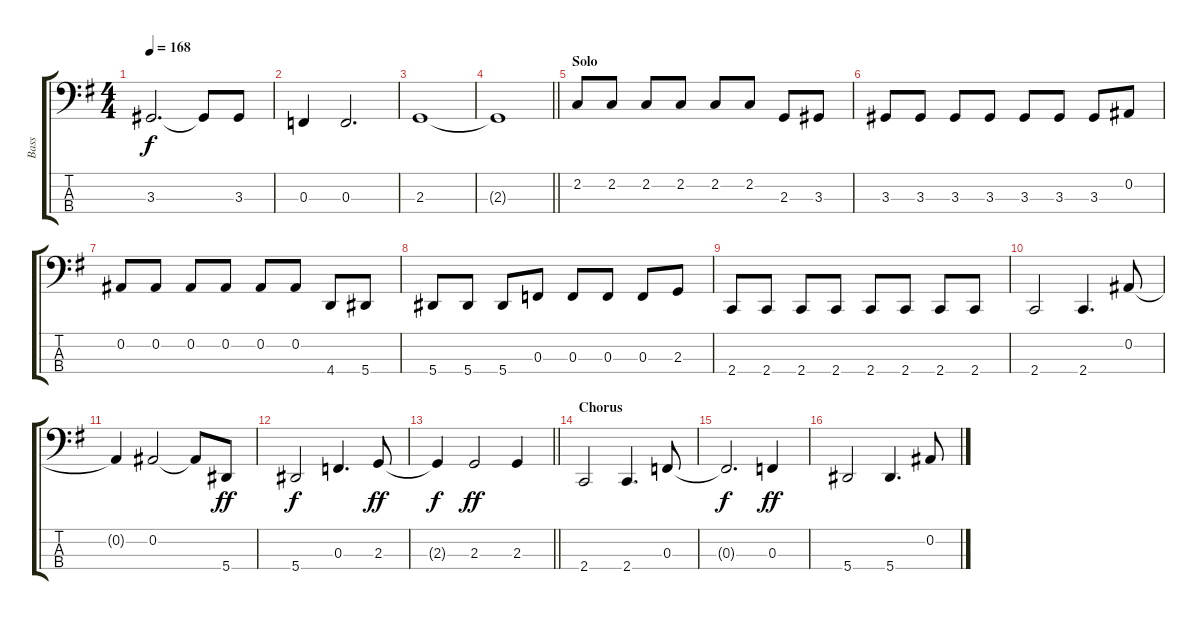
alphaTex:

\track ("Bass" "Bass") {instrument electricbassfinger}
\staff {score tabs}
\tuning (Eb2 Bb1 F1 Bb0) {hide}
\ts (4 4)
\tempo 168
\clef f4
\ks g
3.3.2{d dy f} 3.3{t}.8 3.3.8 |
0.3.4 0.3.2{d} |
2.3.1 |
\barLineRight lightlight
2.3{t}.1 |
\section ("" "Solo")
2.2.8 2.2.8 2.2.8 2.2.8 2.2.8 2.2.8 2.3.8 3.3.8 |
3.3.8 3.3.8 3.3.8 3.3.8 3.3.8 3.3.8 3.3.8 0.2.8 |
0.2.8 0.2.8 0.2.8 0.2.8 0.2.8 0.2.8 4.4.8 5.4.8 |
5.4.8 5.4.8 5.4.8 0.3.8 0.3.8 0.3.8 0.3.8 2.3.8 |
2.4.8 2.4.8 2.4.8 2.4.8 2.4.8 2.4.8 2.4.8 2.4.8 |
2.4.2 2.4.4{d} 0.2.8 |
0.2{t}.4 0.2.2 0.2{t}.8 5.4.8{dy ff} |
5.4.2{dy f} 0.3.4{d} 2.3.8{dy ff} |
\barLineRight lightlight
2.3{t}.4{dy f} 2.3.2{dy ff} 2.3.4 |
\section ("" "Chorus")
2.4.2 2.4.4{d} 0.3.8 |
0.3{t}.2{d dy f} 0.3.4{dy ff} |
5.4.2 5.4.4{d} 0.2.8
